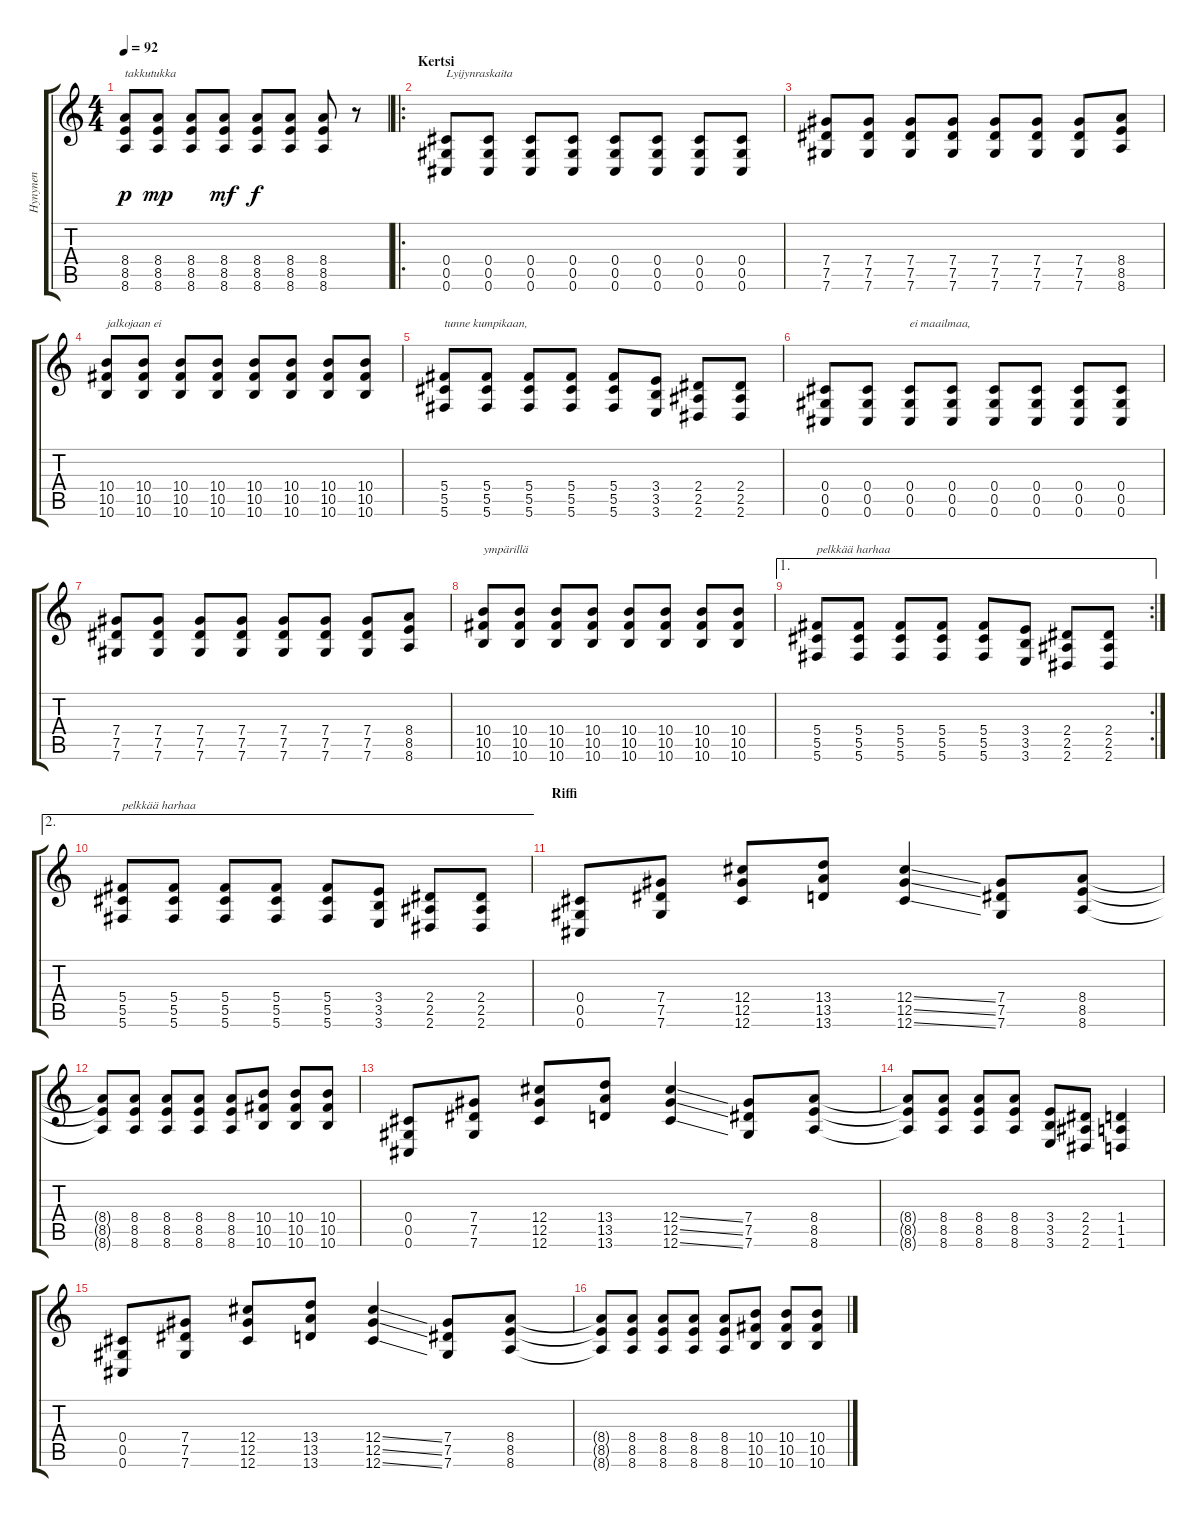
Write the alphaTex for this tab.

\track ("Hynynen" "Hynynen") {instrument distortionguitar}
\staff {score tabs}
\tuning (Eb4 Bb3 Gb3 Db3 Ab2 Db2) {hide}
\ts (4 4)
\tempo 92
\clef g2
\ks c
(8.4 8.5 8.6).8{txt "takkutukka" dy p} (8.4 8.5 8.6).8{dy mp} (8.4 8.5 8.6).8 (8.4 8.5 8.6).8{dy mf} (8.4 8.5 8.6).8{dy f} (8.4 8.5 8.6).8 (8.4 8.5 8.6).8 r.8 |
\ro
\section ("" "Kertsi")
(0.4 0.5 0.6).8{txt "Lyijynraskaita"} (0.4 0.5 0.6).8 (0.4 0.5 0.6).8 (0.4 0.5 0.6).8 (0.4 0.5 0.6).8 (0.4 0.5 0.6).8 (0.4 0.5 0.6).8 (0.4 0.5 0.6).8 |
(7.4 7.5 7.6).8 (7.4 7.5 7.6).8 (7.4 7.5 7.6).8 (7.4 7.5 7.6).8 (7.4 7.5 7.6).8 (7.4 7.5 7.6).8 (7.4 7.5 7.6).8 (8.4 8.5 8.6).8 |
(10.4 10.5 10.6).8{txt "jalkojaan ei"} (10.4 10.5 10.6).8 (10.4 10.5 10.6).8 (10.4 10.5 10.6).8 (10.4 10.5 10.6).8 (10.4 10.5 10.6).8 (10.4 10.5 10.6).8 (10.4 10.5 10.6).8 |
(5.4 5.5 5.6).8{txt "tunne kumpikaan,"} (5.4 5.5 5.6).8 (5.4 5.5 5.6).8 (5.4 5.5 5.6).8 (5.4 5.5 5.6).8 (3.4 3.5 3.6).8 (2.4 2.5 2.6).8 (2.4 2.5 2.6).8 |
(0.4 0.5 0.6).8 (0.4 0.5 0.6).8 (0.4 0.5 0.6).8{txt "ei maailmaa,"} (0.4 0.5 0.6).8 (0.4 0.5 0.6).8 (0.4 0.5 0.6).8 (0.4 0.5 0.6).8 (0.4 0.5 0.6).8 |
(7.4 7.5 7.6).8 (7.4 7.5 7.6).8 (7.4 7.5 7.6).8 (7.4 7.5 7.6).8 (7.4 7.5 7.6).8 (7.4 7.5 7.6).8 (7.4 7.5 7.6).8 (8.4 8.5 8.6).8 |
(10.4 10.5 10.6).8{txt "ympärillä"} (10.4 10.5 10.6).8 (10.4 10.5 10.6).8 (10.4 10.5 10.6).8 (10.4 10.5 10.6).8 (10.4 10.5 10.6).8 (10.4 10.5 10.6).8 (10.4 10.5 10.6).8 |
\ae 1
\rc 2
(5.4 5.5 5.6).8{txt "pelkkää harhaa"} (5.4 5.5 5.6).8 (5.4 5.5 5.6).8 (5.4 5.5 5.6).8 (5.4 5.5 5.6).8 (3.4 3.5 3.6).8 (2.4 2.5 2.6).8 (2.4 2.5 2.6).8 |
\ae 2
(5.4 5.5 5.6).8{txt "pelkkää harhaa"} (5.4 5.5 5.6).8 (5.4 5.5 5.6).8 (5.4 5.5 5.6).8 (5.4 5.5 5.6).8 (3.4 3.5 3.6).8 (2.4 2.5 2.6).8 (2.4 2.5 2.6).8 |
\section ("" "Riffi")
(0.4 0.5 0.6).8 (7.4 7.5 7.6).8 (12.4 12.5 12.6).8 (13.4 13.5 13.6).8 (12.4{ss} 12.5{ss} 12.6{ss}).4 (7.4 7.5 7.6).8 (8.4 8.5 8.6).8 |
(8.4{t} 8.5{t} 8.6{t}).8 (8.4 8.5 8.6).8 (8.4 8.5 8.6).8 (8.4 8.5 8.6).8 (8.4 8.5 8.6).8 (10.4 10.5 10.6).8 (10.4 10.5 10.6).8 (10.4 10.5 10.6).8 |
(0.4 0.5 0.6).8 (7.4 7.5 7.6).8 (12.4 12.5 12.6).8 (13.4 13.5 13.6).8 (12.4{ss} 12.5{ss} 12.6{ss}).4 (7.4 7.5 7.6).8 (8.4 8.5 8.6).8 |
(8.4{t} 8.5{t} 8.6{t}).8 (8.4 8.5 8.6).8 (8.4 8.5 8.6).8 (8.4 8.5 8.6).8 (3.4 3.5 3.6).8 (2.4 2.5 2.6).8 (1.4 1.5 1.6).4 |
(0.4 0.5 0.6).8 (7.4 7.5 7.6).8 (12.4 12.5 12.6).8 (13.4 13.5 13.6).8 (12.4{ss} 12.5{ss} 12.6{ss}).4 (7.4 7.5 7.6).8 (8.4 8.5 8.6).8 |
(8.4{t} 8.5{t} 8.6{t}).8 (8.4 8.5 8.6).8 (8.4 8.5 8.6).8 (8.4 8.5 8.6).8 (8.4 8.5 8.6).8 (10.4 10.5 10.6).8 (10.4 10.5 10.6).8 (10.4 10.5 10.6).8
